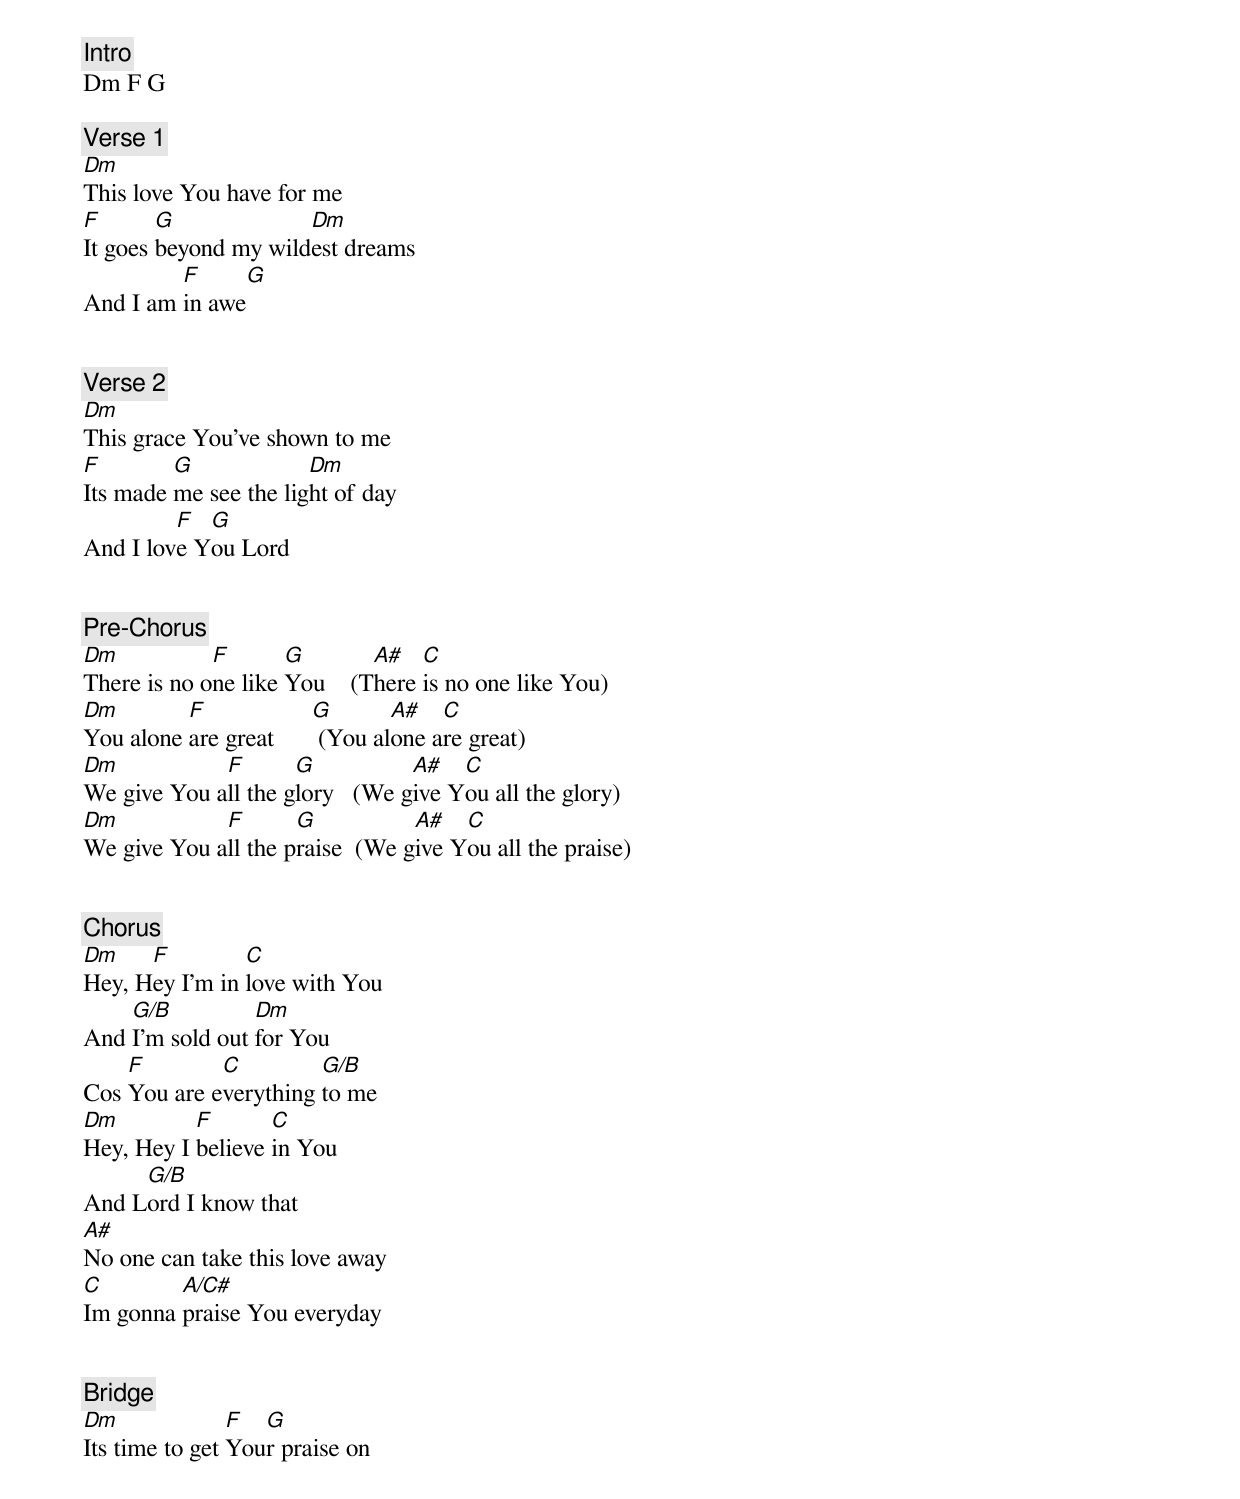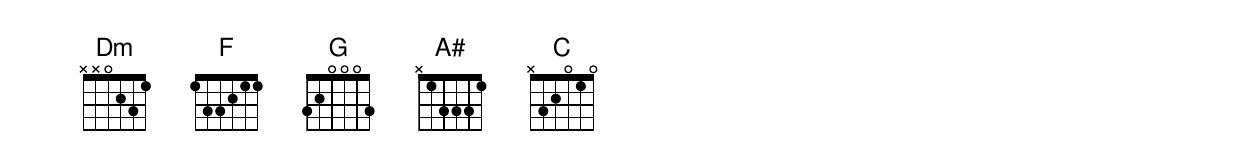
[Intro]
Dm F G

[Verse 1]
Dm
This love You have for me
F       G             Dm
It goes beyond my wildest dreams
         F     G
And I am in awe


[Verse 2]
Dm
This grace You've shown to me
F        G             Dm
Its made me see the light of day
         F  G
And I love You Lord


[Pre-Chorus]
Dm           F       G        A#   C
There is no one like You    (There is no one like You)
Dm        F              G       A#   C
You alone are great       (You alone are great)
Dm           F       G           A#   C
We give You all the glory   (We give You all the glory)
Dm           F       G           A#   C
We give You all the praise  (We give You all the praise)


[Chorus]
Dm    F         C
Hey, Hey I'm in love with You
    G/B          Dm
And I'm sold out for You
    F        C         G/B
Cos You are everything to me
Dm         F       C
Hey, Hey I believe in You
     G/B
And Lord I know that
A#
No one can take this love away
C        A/C#
Im gonna praise You everyday


[Bridge]
Dm              F  G
Its time to get Your praise on
